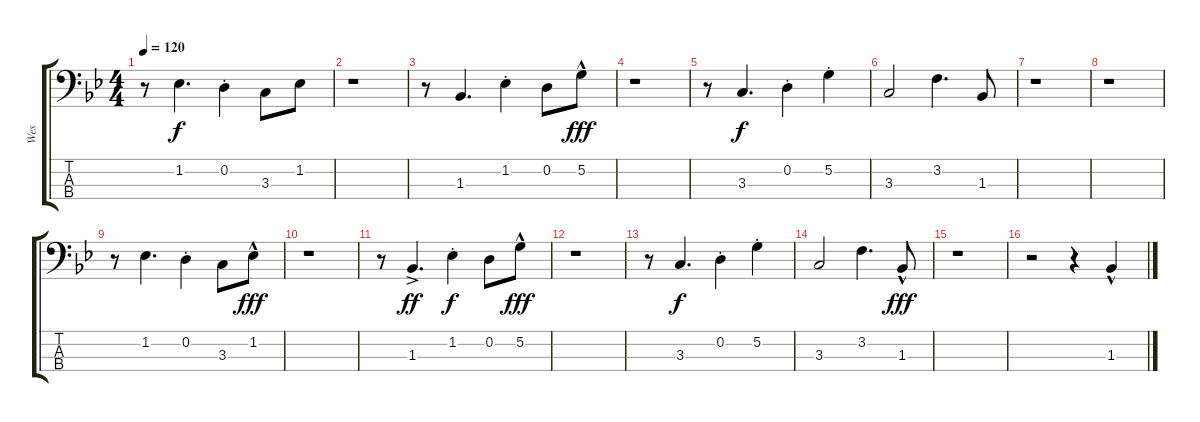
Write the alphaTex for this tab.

\track ("Wes" "Wes") {instrument electricbassfinger}
\staff {score tabs}
\tuning (G2 D2 A1 E1) {hide}
\ts (4 4)
\tempo 120
\clef f4
\ks bb
r.8{dy fff} 1.2.4{d dy f} 0.2{st}.4 3.3.8 1.2.8 |
r.1 |
r.8 1.3.4{d} 1.2{st}.4 0.2.8 5.2{hac}.8{dy fff} |
r.1 |
r.8 3.3.4{d dy f} 0.2{st}.4 5.2{st}.4 |
3.3.2 3.2.4{d} 1.3.8 |
r.1 |
r.1 |
r.8 1.2.4{d} 0.2{st}.4 3.3.8 1.2{hac}.8{dy fff} |
r.1 |
r.8 1.3{ac}.4{d dy ff} 1.2{st}.4{dy f} 0.2.8 5.2{hac}.8{dy fff} |
r.1 |
r.8 3.3.4{d dy f} 0.2{st}.4 5.2{st}.4 |
3.3.2 3.2.4{d} 1.3{hac}.8{dy fff} |
r.1 |
r.2 r.4 1.3{hac}.4
